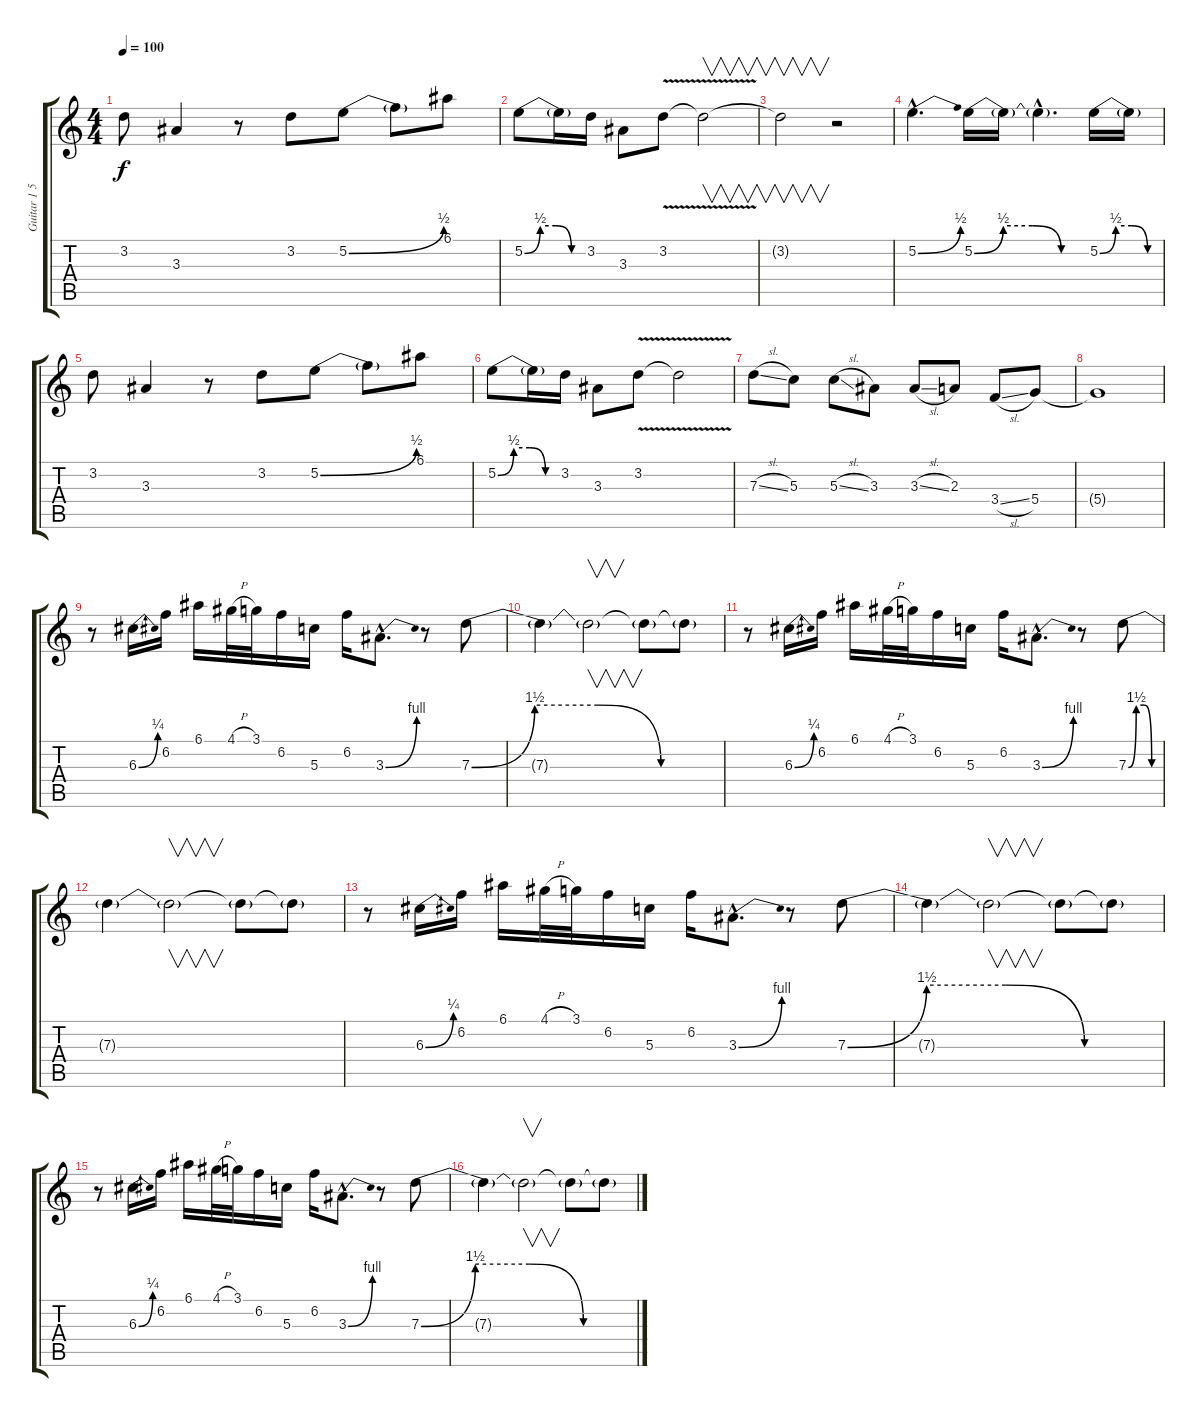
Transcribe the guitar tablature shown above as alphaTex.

\track ("Guitar 1 5 and 6" "Guitar 1 5") {instrument overdrivenguitar}
\staff {score tabs}
\tuning (E4 B3 G3 D3 A2 E2) {hide}
\ts (4 4)
\tempo 100
\clef g2
\ks c
3.2.8{dy f} 3.3.4 r.8 3.2.8 5.2{be (bend 0 0 60 2)}.8 5.2{t}.8 6.1.8 |
5.2{be (custom 0 0 15 2 30 2 45 0 60 0)}.8 5.2{t}.16 3.2.16 3.3.8 3.2{v}.8 3.2{t}.2{v} |
3.2{t}.2{v} r.2 |
5.2{be (bend 0 0 60 2) hac}.4{d} 5.2{be (custom 0 0 15 2 30 2 45 0 60 0)}.16 5.2{t}.16 5.2{hac t}.4{d} 5.2{be (custom 0 0 15 2 30 2 45 0 60 0)}.16 5.2{t}.16 |
3.2.8 3.3.4 r.8 3.2.8 5.2{be (bend 0 0 60 2)}.8 5.2{t}.8 6.1.8 |
5.2{be (custom 0 0 15 2 30 2 45 0 60 0)}.8 5.2{t}.16 3.2.16 3.3.8 3.2{v}.8 3.2{t}.2 |
7.3{sl}.8 5.3.8 5.3{sl}.8 3.3.8 3.3{sl}.8 2.3.8 3.4{sl}.8 5.4.8 |
5.4{t}.1 |
r.8 6.3{be (bend 0 0 60 1)}.16 6.2.16 6.1.16 4.1{h}.32 3.1.32 6.2.16 5.3.16 6.2.16 3.3{be (bend 0 0 60 4) hac}.8{d} r.8 7.3{be (custom 0 0 15 6 30 6 45 0 60 0)}.8 |
7.3{t}.4 7.3{t}.2{v} 7.3{t}.8 7.3{t}.8 |
r.8 6.3{be (bend 0 0 60 1)}.16 6.2.16 6.1.16 4.1{h}.32 3.1.32 6.2.16 5.3.16 6.2.16 3.3{be (bend 0 0 60 4) hac}.8{d} r.8 7.3{be (custom 0 0 15 6 30 6 45 0 60 0)}.8 |
7.3{t}.4 7.3{t}.2{v} 7.3{t}.8 7.3{t}.8 |
r.8 6.3{be (bend 0 0 60 1)}.16 6.2.16 6.1.16 4.1{h}.32 3.1.32 6.2.16 5.3.16 6.2.16 3.3{be (bend 0 0 60 4) hac}.8{d} r.8 7.3{be (custom 0 0 15 6 30 6 45 0 60 0)}.8 |
7.3{t}.4 7.3{t}.2{v} 7.3{t}.8 7.3{t}.8 |
r.8 6.3{be (bend 0 0 60 1)}.16 6.2.16 6.1.16 4.1{h}.32 3.1.32 6.2.16 5.3.16 6.2.16 3.3{be (bend 0 0 60 4) hac}.8{d} r.8 7.3{be (custom 0 0 15 6 30 6 45 0 60 0)}.8 |
7.3{t}.4 7.3{t}.2{v} 7.3{t}.8 7.3{t}.8
